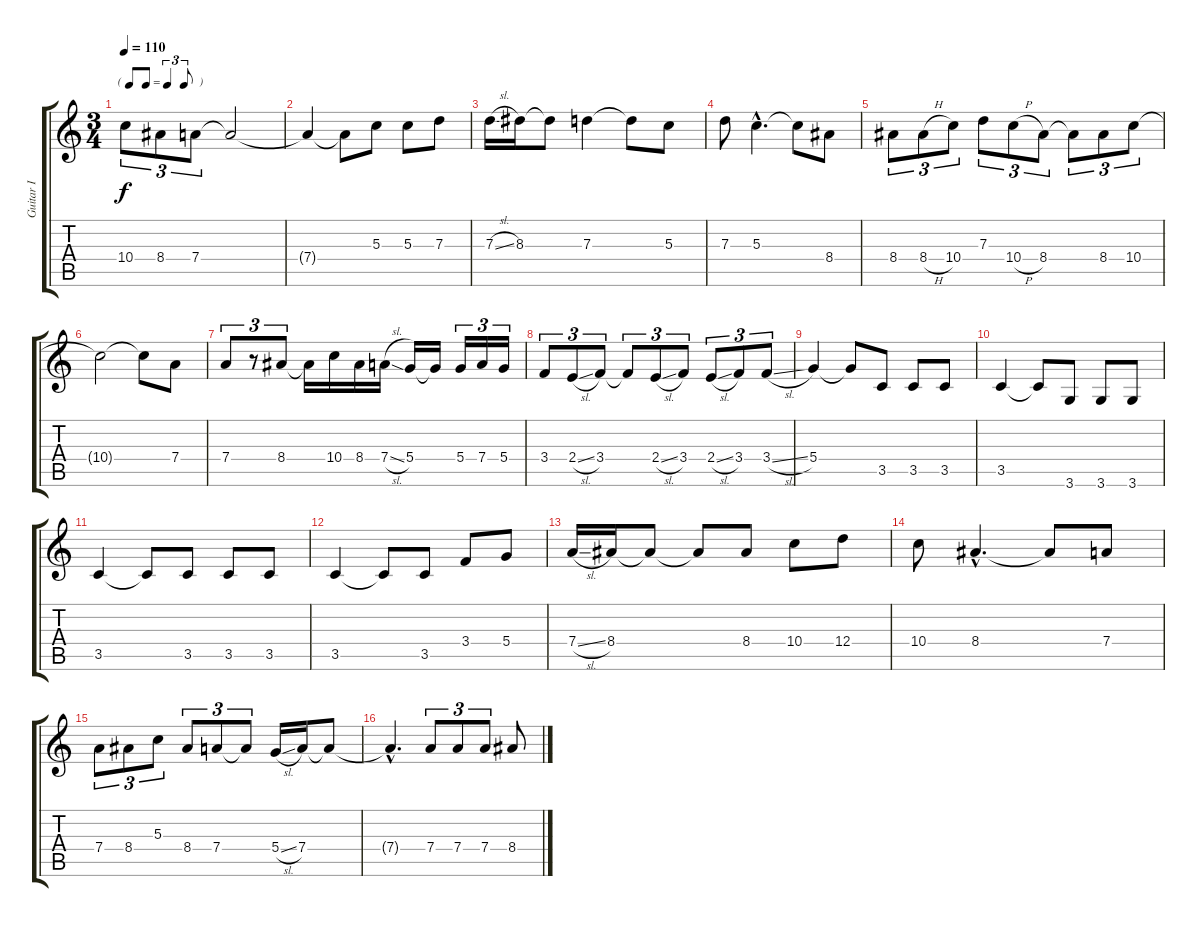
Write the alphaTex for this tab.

\track ("Guitar I" "Guitar I") {instrument electricguitarjazz}
\staff {score tabs}
\tuning (E4 B3 G3 D3 A2 E2) {hide}
\ts (3 4)
\tf triplet8th
\tempo 110
\clef g2
\ks c
10.4.8{tu (3 2) dy f} 8.4.8{tu (3 2)} 7.4.8{tu (3 2)} 7.4{t}.2 |
7.4{t}.4 7.4{t}.8 5.3.8 5.3.8 7.3.8 |
7.3{sl}.16 8.3.16 8.3{t}.8 7.3.4 7.3{t}.8 5.3.8 |
7.3.8 5.3{hac}.4{d} 5.3{t}.8 8.4.8 |
8.4.8{tu (3 2)} 8.4{h}.8{tu (3 2)} 10.4.8{tu (3 2)} 7.3.8{tu (3 2)} 10.4{h}.8{tu (3 2)} 8.4.8{tu (3 2)} 8.4{t}.8{tu (3 2)} 8.4.8{tu (3 2)} 10.4.8{tu (3 2)} |
10.4{t}.2 10.4{t}.8 7.4.8 |
7.4.8{tu (3 2)} r.8{tu (3 2)} 8.4.8{tu (3 2)} 8.4{t}.16 10.4.16 8.4.16 7.4{sl}.16 5.4.16 5.4{t}.16 5.4.16{tu (3 2)} 7.4.16{tu (3 2)} 5.4.16{tu (3 2)} |
3.4.8{tu (3 2)} 2.4{sl}.8{tu (3 2)} 3.4.8{tu (3 2)} 3.4{t}.8{tu (3 2)} 2.4{sl}.8{tu (3 2)} 3.4.8{tu (3 2)} 2.4{sl}.8{tu (3 2)} 3.4.8{tu (3 2)} 3.4{sl}.8{tu (3 2)} |
5.4.4 5.4{t}.8 3.5.8 3.5.8 3.5.8 |
3.5.4 3.5{t}.8 3.6.8 3.6.8 3.6.8 |
3.5.4 3.5{t}.8 3.5.8 3.5.8 3.5.8 |
3.5.4 3.5{t}.8 3.5.8 3.4.8 5.4.8 |
7.4{sl}.16 8.4.16 8.4{t}.8 8.4{t}.8 8.4.8 10.4.8 12.4.8 |
10.4.8 8.4{hac}.4{d} 8.4{t}.8 7.4.8 |
7.4.8{tu (3 2)} 8.4.8{tu (3 2)} 5.3.8{tu (3 2)} 8.4.8{tu (3 2)} 7.4.8{tu (3 2)} 7.4{t}.8{tu (3 2)} 5.4{sl}.16 7.4.16 7.4{t}.8 |
7.4{hac t}.4{d} 7.4.8{tu (3 2)} 7.4.8{tu (3 2)} 7.4.8{tu (3 2)} 8.4.8
